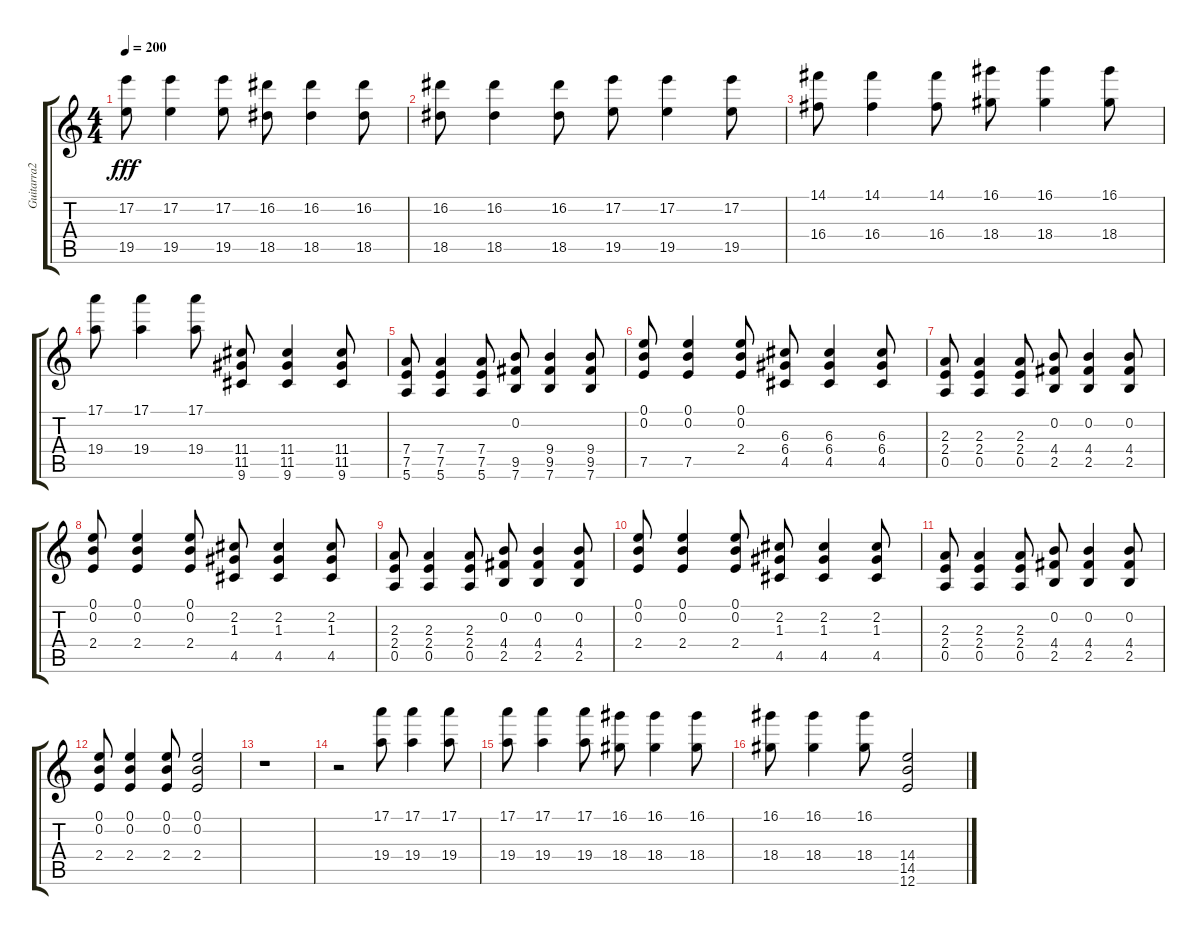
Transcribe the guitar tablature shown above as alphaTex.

\track ("Guitarra2" "Guitarra2") {instrument distortionguitar}
\staff {score tabs}
\tuning (E4 B3 G3 D3 A2 E2) {hide}
\ts (4 4)
\tempo 200
\clef g2
\ks c
(17.2 19.5).8{dy fff} (17.2 19.5).4 (17.2 19.5).8 (16.2 18.5).8 (16.2 18.5).4 (16.2 18.5).8 |
(16.2 18.5).8 (16.2 18.5).4 (16.2 18.5).8 (17.2 19.5).8 (17.2 19.5).4 (17.2 19.5).8 |
(14.1 16.4).8 (14.1 16.4).4 (14.1 16.4).8 (16.1 18.4).8 (16.1 18.4).4 (16.1 18.4).8 |
(17.1 19.4).8 (17.1 19.4).4 (17.1 19.4).8 (11.4 11.5 9.6).8 (11.4 11.5 9.6).4 (11.4 11.5 9.6).8 |
(7.4 7.5 5.6).8 (7.4 7.5 5.6).4 (7.4 7.5 5.6).8 (0.2 9.5 7.6).8 (9.4 9.5 7.6).4 (9.4 9.5 7.6).8 |
(0.1 0.2 7.5).8 (0.1 0.2 7.5).4 (0.1 0.2 2.4).8 (6.3 6.4 4.5).8 (6.3 6.4 4.5).4 (6.3 6.4 4.5).8 |
(2.3 2.4 0.5).8 (2.3 2.4 0.5).4 (2.3 2.4 0.5).8 (0.2 4.4 2.5).8 (0.2 4.4 2.5).4 (0.2 4.4 2.5).8 |
(0.1 0.2 2.4).8 (0.1 0.2 2.4).4 (0.1 0.2 2.4).8 (2.2 1.3 4.5).8 (2.2 1.3 4.5).4 (2.2 1.3 4.5).8 |
(2.3 2.4 0.5).8 (2.3 2.4 0.5).4 (2.3 2.4 0.5).8 (0.2 4.4 2.5).8 (0.2 4.4 2.5).4 (0.2 4.4 2.5).8 |
(0.1 0.2 2.4).8 (0.1 0.2 2.4).4 (0.1 0.2 2.4).8 (2.2 1.3 4.5).8 (2.2 1.3 4.5).4 (2.2 1.3 4.5).8 |
(2.3 2.4 0.5).8 (2.3 2.4 0.5).4 (2.3 2.4 0.5).8 (0.2 4.4 2.5).8 (0.2 4.4 2.5).4 (0.2 4.4 2.5).8 |
(0.1 0.2 2.4).8 (0.1 0.2 2.4).4 (0.1 0.2 2.4).8 (0.1 0.2 2.4).2 |
r.1 |
r.2 (17.1 19.4).8 (17.1 19.4).4 (17.1 19.4).8 |
(17.1 19.4).8 (17.1 19.4).4 (17.1 19.4).8 (16.1 18.4).8 (16.1 18.4).4 (16.1 18.4).8 |
(16.1 18.4).8 (16.1 18.4).4 (16.1 18.4).8 (14.4 14.5 12.6).2
